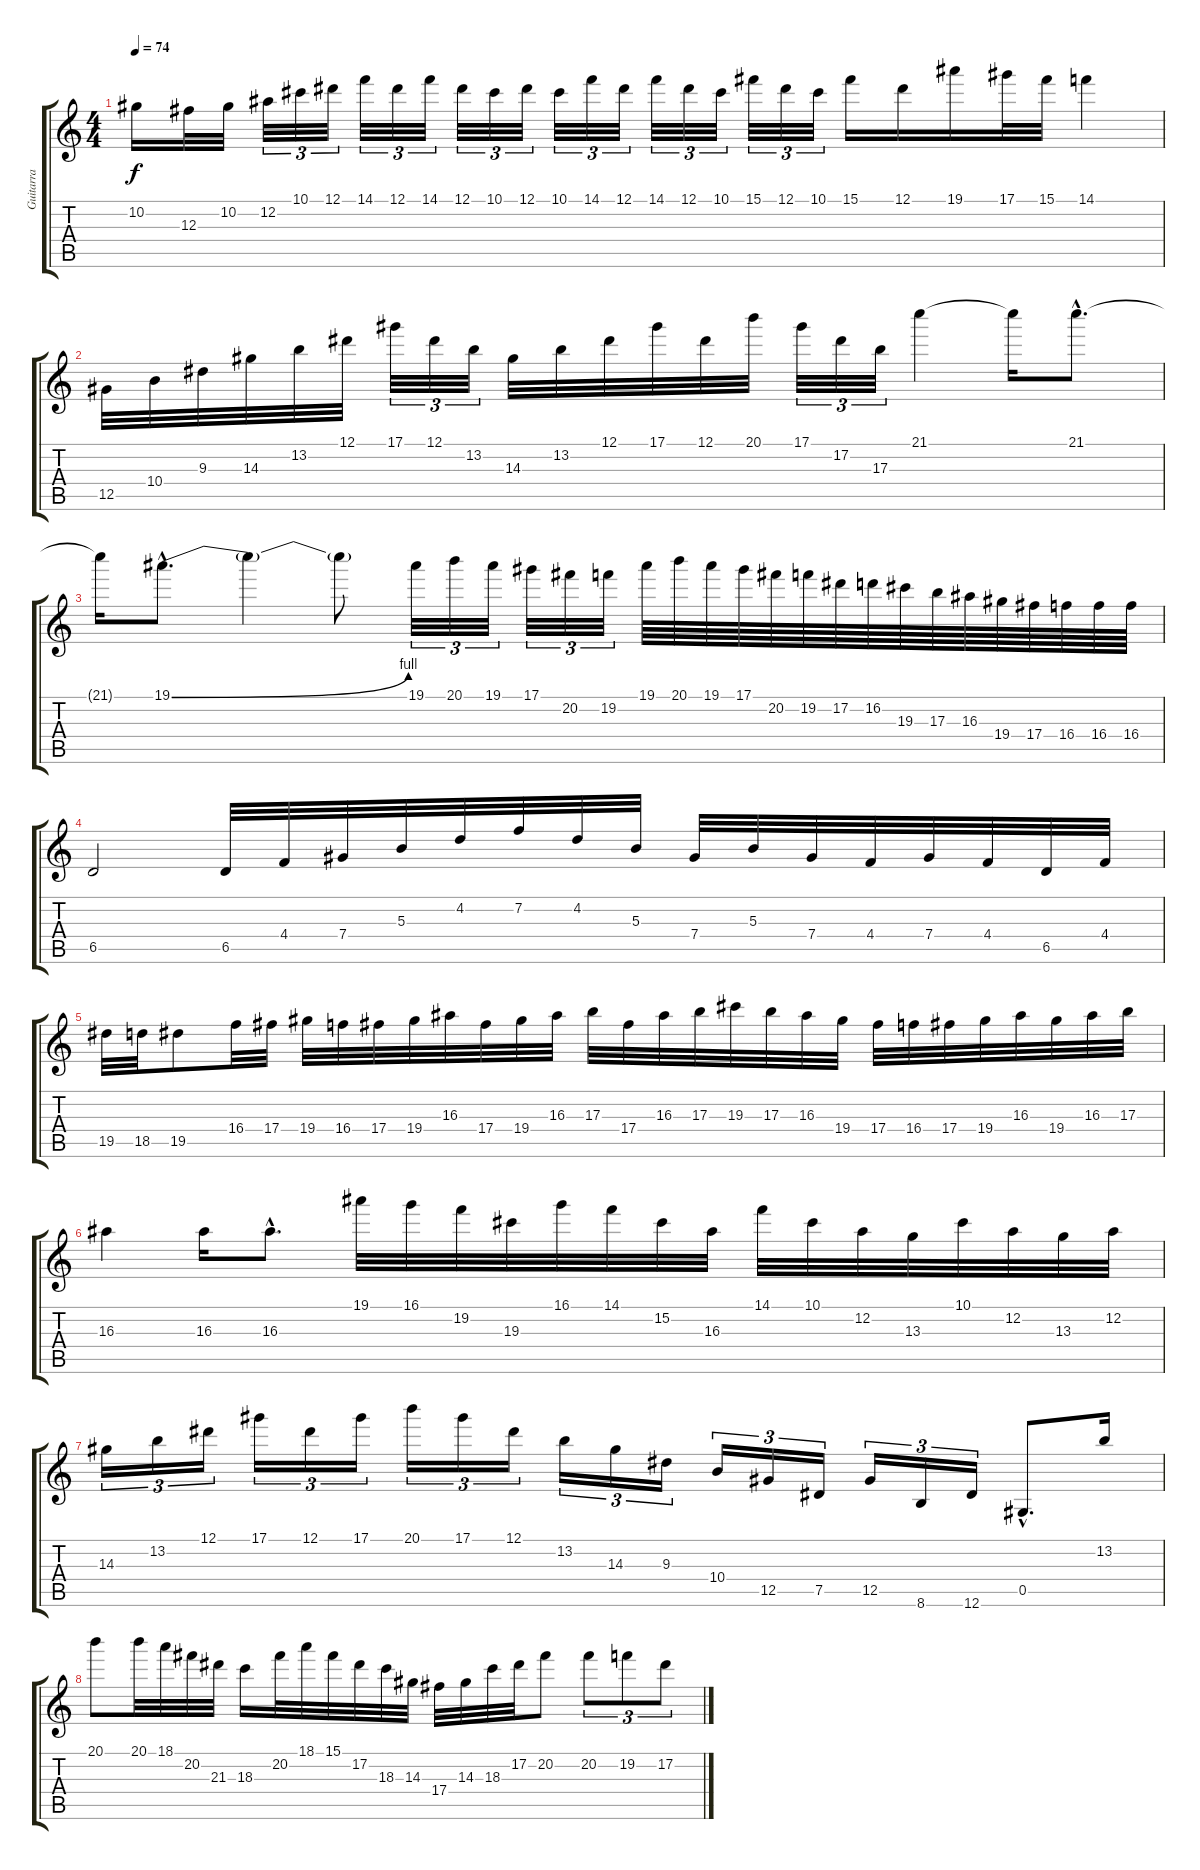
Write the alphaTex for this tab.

\track ("Guitarra" "Guitarra") {instrument overdrivenguitar}
\staff {score tabs}
\tuning (Eb4 Bb3 Gb3 Db3 Ab2 Eb2) {hide}
\ts (4 4)
\tempo 74
\clef g2
\ks c
10.2.16{dy f} 12.3.32 10.2.32 12.2.32{tu (3 2)} 10.1.32{tu (3 2)} 12.1.32{tu (3 2)} 14.1.32{tu (3 2)} 12.1.32{tu (3 2)} 14.1.32{tu (3 2)} 12.1.32{tu (3 2)} 10.1.32{tu (3 2)} 12.1.32{tu (3 2)} 10.1.32{tu (3 2)} 14.1.32{tu (3 2)} 12.1.32{tu (3 2)} 14.1.32{tu (3 2)} 12.1.32{tu (3 2)} 10.1.32{tu (3 2)} 15.1.32{tu (3 2)} 12.1.32{tu (3 2)} 10.1.32{tu (3 2)} 15.1.16 12.1.16 19.1.16 17.1.32 15.1.32 14.1.4 |
12.5.32 10.4.32 9.3.32 14.3.32 13.2.32 12.1.32 17.1.32{tu (3 2)} 12.1.32{tu (3 2)} 13.2.32{tu (3 2)} 14.3.32 13.2.32 12.1.32 17.1.32 12.1.32 20.1.32 17.1.32{tu (3 2)} 17.2.32{tu (3 2)} 17.3.32{tu (3 2)} 21.1.4 21.1{t}.16 21.1{hac}.8{d} |
21.1{t}.16 19.1{be (bend 0 0 60 4) hac}.8{d} 19.1{t}.4 19.1{t}.8 19.1.32{tu (3 2)} 20.1.32{tu (3 2)} 19.1.32{tu (3 2)} 17.1.32{tu (3 2)} 20.2.32{tu (3 2)} 19.2.32{tu (3 2)} 19.1.64 20.1.64 19.1.64 17.1.64 20.2.64 19.2.64 17.2.64 16.2.64 19.3.64 17.3.64 16.3.64 19.4.64 17.4.64 16.4.64 16.4.64 16.4.64 |
6.5.2 6.5.32 4.4.32 7.4.32 5.3.32 4.2.32 7.2.32 4.2.32 5.3.32 7.4.32 5.3.32 7.4.32 4.4.32 7.4.32 4.4.32 6.5.32 4.4.32 |
19.5.32 18.5.32 19.5.8 16.4.32 17.4.32 19.4.32 16.4.32 17.4.32 19.4.32 16.3.32 17.4.32 19.4.32 16.3.32 17.3.32 17.4.32 16.3.32 17.3.32 19.3.32 17.3.32 16.3.32 19.4.32 17.4.32 16.4.32 17.4.32 19.4.32 16.3.32 19.4.32 16.3.32 17.3.32 |
16.3.4 16.3.16 16.3{hac}.8{d} 19.1.32 16.1.32 19.2.32 19.3.32 16.1.32 14.1.32 15.2.32 16.3.32 14.1.32 10.1.32 12.2.32 13.3.32 10.1.32 12.2.32 13.3.32 12.2.32 |
14.3.16{tu (3 2)} 13.2.16{tu (3 2)} 12.1.16{tu (3 2)} 17.1.16{tu (3 2)} 12.1.16{tu (3 2)} 17.1.16{tu (3 2)} 20.1.16{tu (3 2)} 17.1.16{tu (3 2)} 12.1.16{tu (3 2)} 13.2.16{tu (3 2)} 14.3.16{tu (3 2)} 9.3.16{tu (3 2)} 10.4.16{tu (3 2)} 12.5.16{tu (3 2)} 7.5.16{tu (3 2)} 12.5.16{tu (3 2)} 8.6.16{tu (3 2)} 12.6.16{tu (3 2)} 0.5{hac}.8{d} 13.2.16 |
20.1.8 20.1.32 18.1.32 20.2.32 21.3.32 18.3.16 20.2.32 18.1.32 15.1.32 17.2.32 18.3.32 14.3.32 17.4.32 14.3.32 18.3.32 17.2.32 20.2.8 20.2.8{tu (3 2)} 19.2.8{tu (3 2)} 17.2.8{tu (3 2)}
